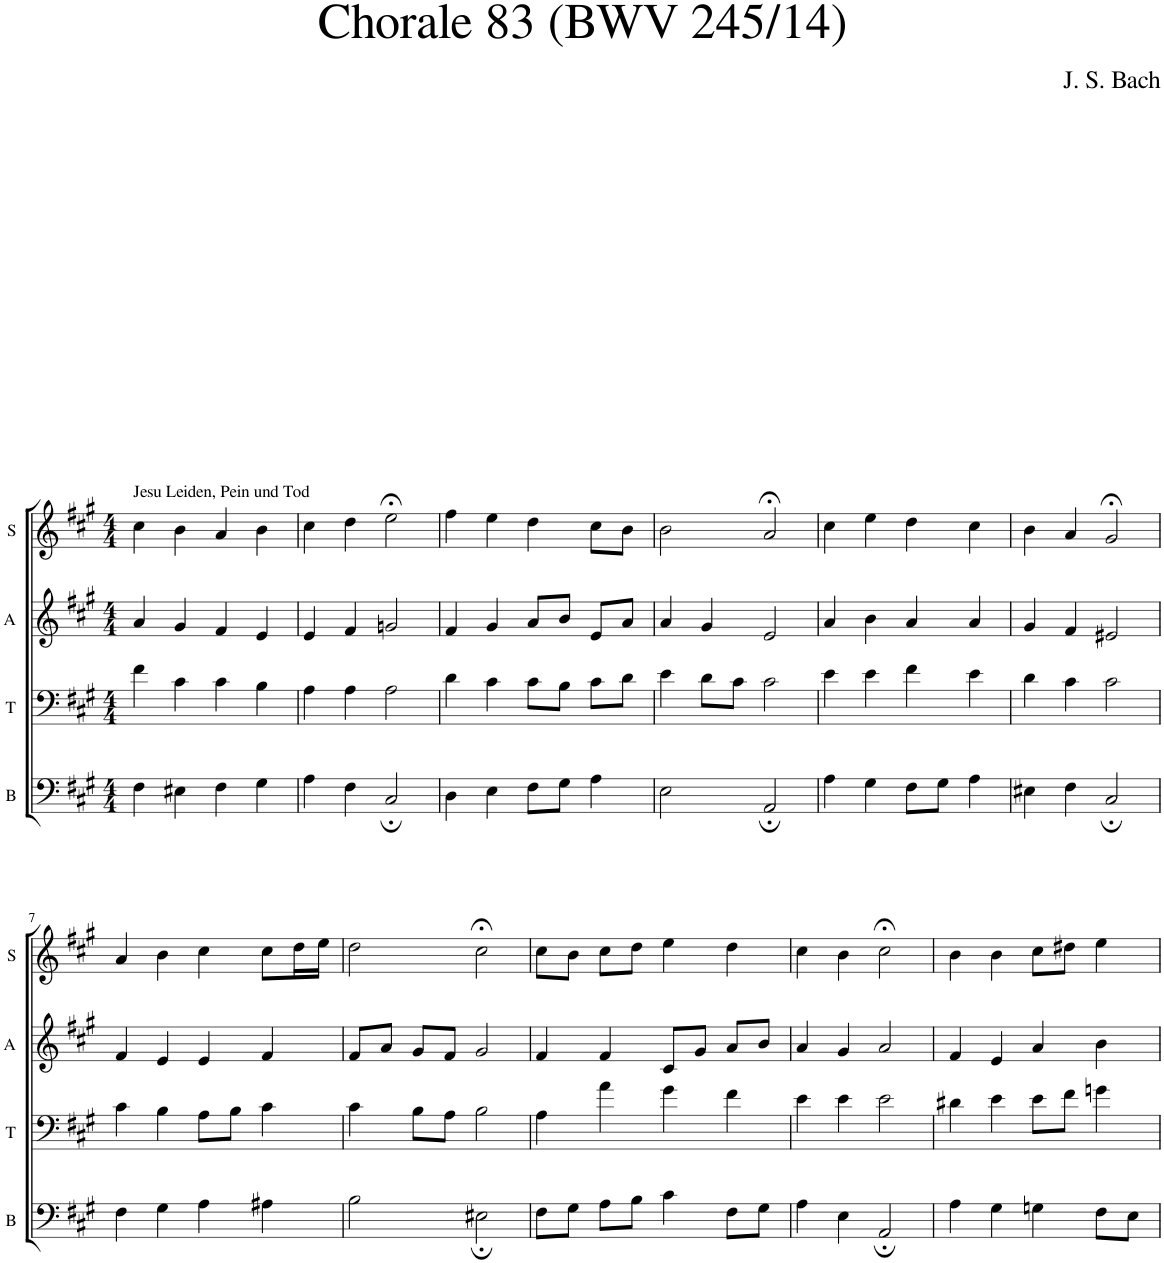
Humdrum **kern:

**kern	**kern	**kern	**kern
*part4	*part3	*part2	*part1
*staff4	*staff3	*staff2	*staff1
*I"B	*I"T	*I"A	*I"S
*I'B	*I'T	*I'A	*I'S
*clefF4	*clefF4	*clefG2	*clefG2
*k[f#c#g#]	*k[f#c#g#]	*k[f#c#g#]	*k[f#c#g#]
*M4/4	*M4/4	*M4/4	*M4/4
=1	=1	=1	=1
!	!	!	!LO:TX:a:t=Jesu Leiden, Pein und Tod
4F#\	4f#\	4a/	4cc#\
4E#X\	4c#\	4g#/	4b\
4F#\	4c#\	4f#/	4a/
4G#\	4B\	4e/	4b\
=2	=2	=2	=2
4A\	4A\	4e/	4cc#\
4F#\	4A\	4f#/	4dd\
2C#;/	2A\	2gn/	2ee;<\
=3	=3	=3	=3
4D\	4d\	4f#/	4ff#\
4E\	4c#\	4g#/	4ee\
8F#\L	8c#\L	8a/L	4dd\
8G#\J	8B\J	8b/J	.
4A\	8c#\L	8e/L	8cc#\L
.	8d\J	8a/J	8b\J
=4	=4	=4	=4
2E\	4e\	4a/	2b\
.	8d\L	4g#/	.
.	8c#\J	.	.
2AA;/	2c#\	2e/	2a;</
=5	=5	=5	=5
4A\	4e\	4a/	4cc#\
4G#\	4e\	4b\	4ee\
8F#\L	4f#\	4a/	4dd\
8G#\J	.	.	.
4A\	4e\	4a/	4cc#\
=6	=6	=6	=6
4E#X\	4d\	4g#/	4b\
4F#\	4c#\	4f#/	4a/
2C#;/	2c#\	2e#X/	2g#;</
!!LO:LB:g=z
=7	=7	=7	=7
4F#\	4c#\	4f#/	4a/
4G#\	4B\	4e/	4b\
4A\	8A\L	4e/	4cc#\
.	8B\J	.	.
4A#X\	4c#\	4f#/	8cc#\L
.	.	.	16dd\L
.	.	.	16ee\JJ
=8	=8	=8	=8
2B\	4c#\	8f#/L	2dd\
.	.	8a/J	.
.	8B\L	8g#/L	.
.	8A\J	8f#/J	.
2E#X;\	2B\	2g#/	2cc#;<\
=9	=9	=9	=9
8F#\L	4A\	4f#/	8cc#\L
8G#\J	.	.	8b\J
8A\L	4a\	4f#/	8cc#\L
8B\J	.	.	8dd\J
4c#\	4g#\	8c#/L	4ee\
.	.	8g#/J	.
8F#\L	4f#\	8a/L	4dd\
8G#\J	.	8b/J	.
=10	=10	=10	=10
4A\	4e\	4a/	4cc#\
4E\	4e\	4g#/	4b\
2AA;/	2e\	2a/	2cc#;<\
=11	=11	=11	=11
4A\	4d#X\	4f#/	4b\
4G#\	4e\	4e/	4b\
4Gn\	8e\L	4a/	8cc#\L
.	8f#\J	.	8dd#X\J
8F#\L	4gn\	4b\	4ee\
8E\J	.	.	.
=	=	=	=
*-	*-	*-	*-
